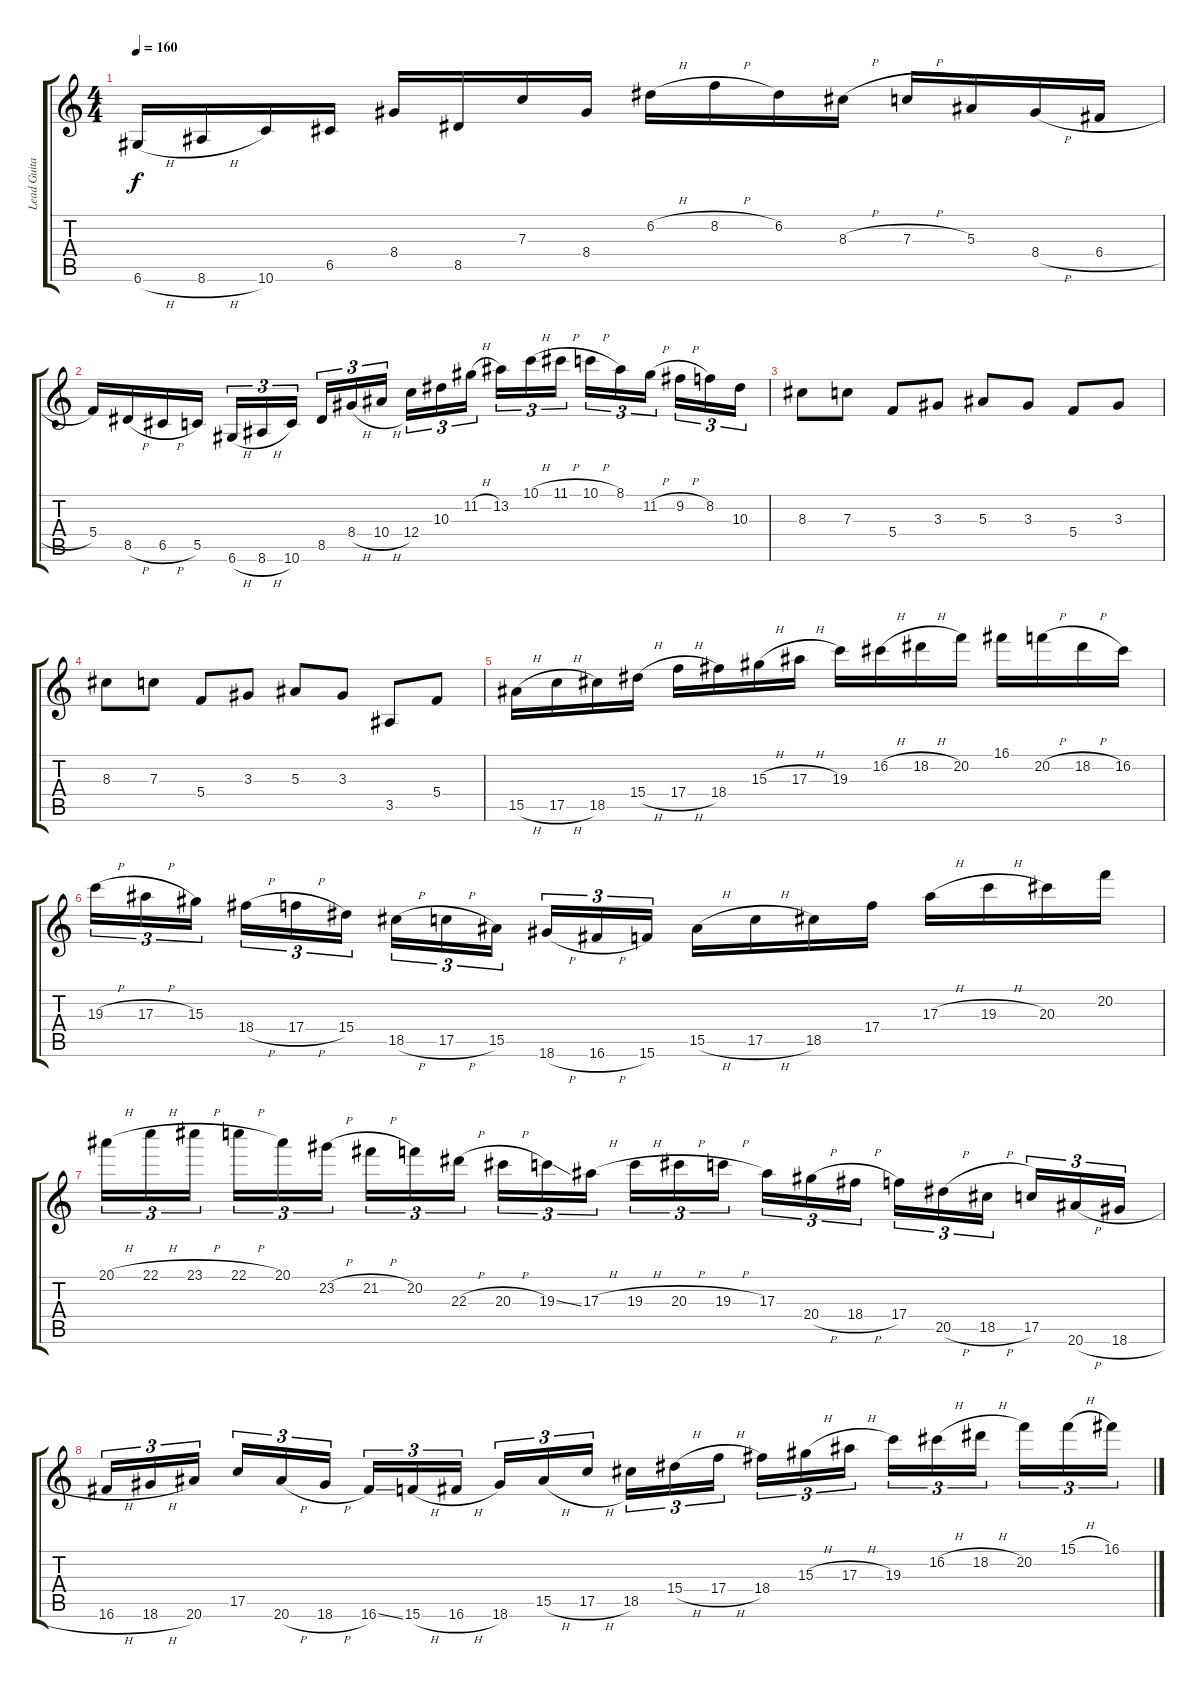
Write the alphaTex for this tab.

\track ("Lead Guitar" "Lead Guita") {instrument distortionguitar}
\staff {score tabs}
\tuning (D4 A3 F3 C3 G2 D2) {hide}
\ts (4 4)
\tempo 160
\clef g2
\ks c
6.6{h}.16{dy f} 8.6{h}.16 10.6.16 6.5.16 8.4.16 8.5.16 7.3.16 8.4.16 6.2{h}.16 8.2{h}.16 6.2.16 8.3{h}.16 7.3{h}.16 5.3.16 8.4{h}.16 6.4{h}.16 |
5.4.16 8.5{h}.16 6.5{h}.16 5.5.16 6.6{h}.16{tu (3 2)} 8.6{h}.16{tu (3 2)} 10.6.16{tu (3 2)} 8.5.16{tu (3 2)} 8.4{h}.16{tu (3 2)} 10.4{h}.16{tu (3 2)} 12.4.16{tu (3 2)} 10.3.16{tu (3 2)} 11.2{h}.16{tu (3 2)} 13.2.16{tu (3 2)} 10.1{h}.16{tu (3 2)} 11.1{h}.16{tu (3 2)} 10.1{h}.16{tu (3 2)} 8.1.16{tu (3 2)} 11.2{h}.16{tu (3 2)} 9.2{h}.16{tu (3 2)} 8.2.16{tu (3 2)} 10.3.16{tu (3 2)} |
8.3.8 7.3.8 5.4.8 3.3.8 5.3.8 3.3.8 5.4.8 3.3.8 |
8.3.8 7.3.8 5.4.8 3.3.8 5.3.8 3.3.8 3.5.8 5.4.8 |
15.5{h}.16 17.5{h}.16 18.5.16 15.4{h}.16 17.4{h}.16 18.4.16 15.3{h}.16 17.3{h}.16 19.3.16 16.2{h}.16 18.2{h}.16 20.2.16 16.1.16 20.2{h}.16 18.2{h}.16 16.2.16 |
19.3{h}.16{tu (3 2)} 17.3{h}.16{tu (3 2)} 15.3.16{tu (3 2)} 18.4{h}.16{tu (3 2)} 17.4{h}.16{tu (3 2)} 15.4.16{tu (3 2)} 18.5{h}.16{tu (3 2)} 17.5{h}.16{tu (3 2)} 15.5.16{tu (3 2)} 18.6{h}.16{tu (3 2)} 16.6{h}.16{tu (3 2)} 15.6.16{tu (3 2)} 15.5{h}.16 17.5{h}.16 18.5.16 17.4.16 17.3{h}.16 19.3{h}.16 20.3.16 20.2.16 |
20.1{h}.16{tu (3 2)} 22.1{h}.16{tu (3 2)} 23.1{h}.16{tu (3 2)} 22.1{h}.16{tu (3 2)} 20.1.16{tu (3 2)} 23.2{h}.16{tu (3 2)} 21.2{h}.16{tu (3 2)} 20.2.16{tu (3 2)} 22.3{h}.16{tu (3 2)} 20.3{h}.16{tu (3 2)} 19.3{ss}.16{tu (3 2)} 17.3{h}.16{tu (3 2)} 19.3{h}.16{tu (3 2)} 20.3{h}.16{tu (3 2)} 19.3{h}.16{tu (3 2)} 17.3.16{tu (3 2)} 20.4{h}.16{tu (3 2)} 18.4{h}.16{tu (3 2)} 17.4.16{tu (3 2)} 20.5{h}.16{tu (3 2)} 18.5{h}.16{tu (3 2)} 17.5.16{tu (3 2)} 20.6{h}.16{tu (3 2)} 18.6{h}.16{tu (3 2)} |
16.6{h}.16{tu (3 2)} 18.6{h}.16{tu (3 2)} 20.6.16{tu (3 2)} 17.5.16{tu (3 2)} 20.6{h}.16{tu (3 2)} 18.6{h}.16{tu (3 2)} 16.6{ss}.16{tu (3 2)} 15.6{h}.16{tu (3 2)} 16.6{h}.16{tu (3 2)} 18.6.16{tu (3 2)} 15.5{h}.16{tu (3 2)} 17.5{h}.16{tu (3 2)} 18.5.16{tu (3 2)} 15.4{h}.16{tu (3 2)} 17.4{h}.16{tu (3 2)} 18.4.16{tu (3 2)} 15.3{h}.16{tu (3 2)} 17.3{h}.16{tu (3 2)} 19.3.16{tu (3 2)} 16.2{h}.16{tu (3 2)} 18.2{h}.16{tu (3 2)} 20.2.16{tu (3 2)} 15.1{h}.16{tu (3 2)} 16.1{h}.16{tu (3 2)}
